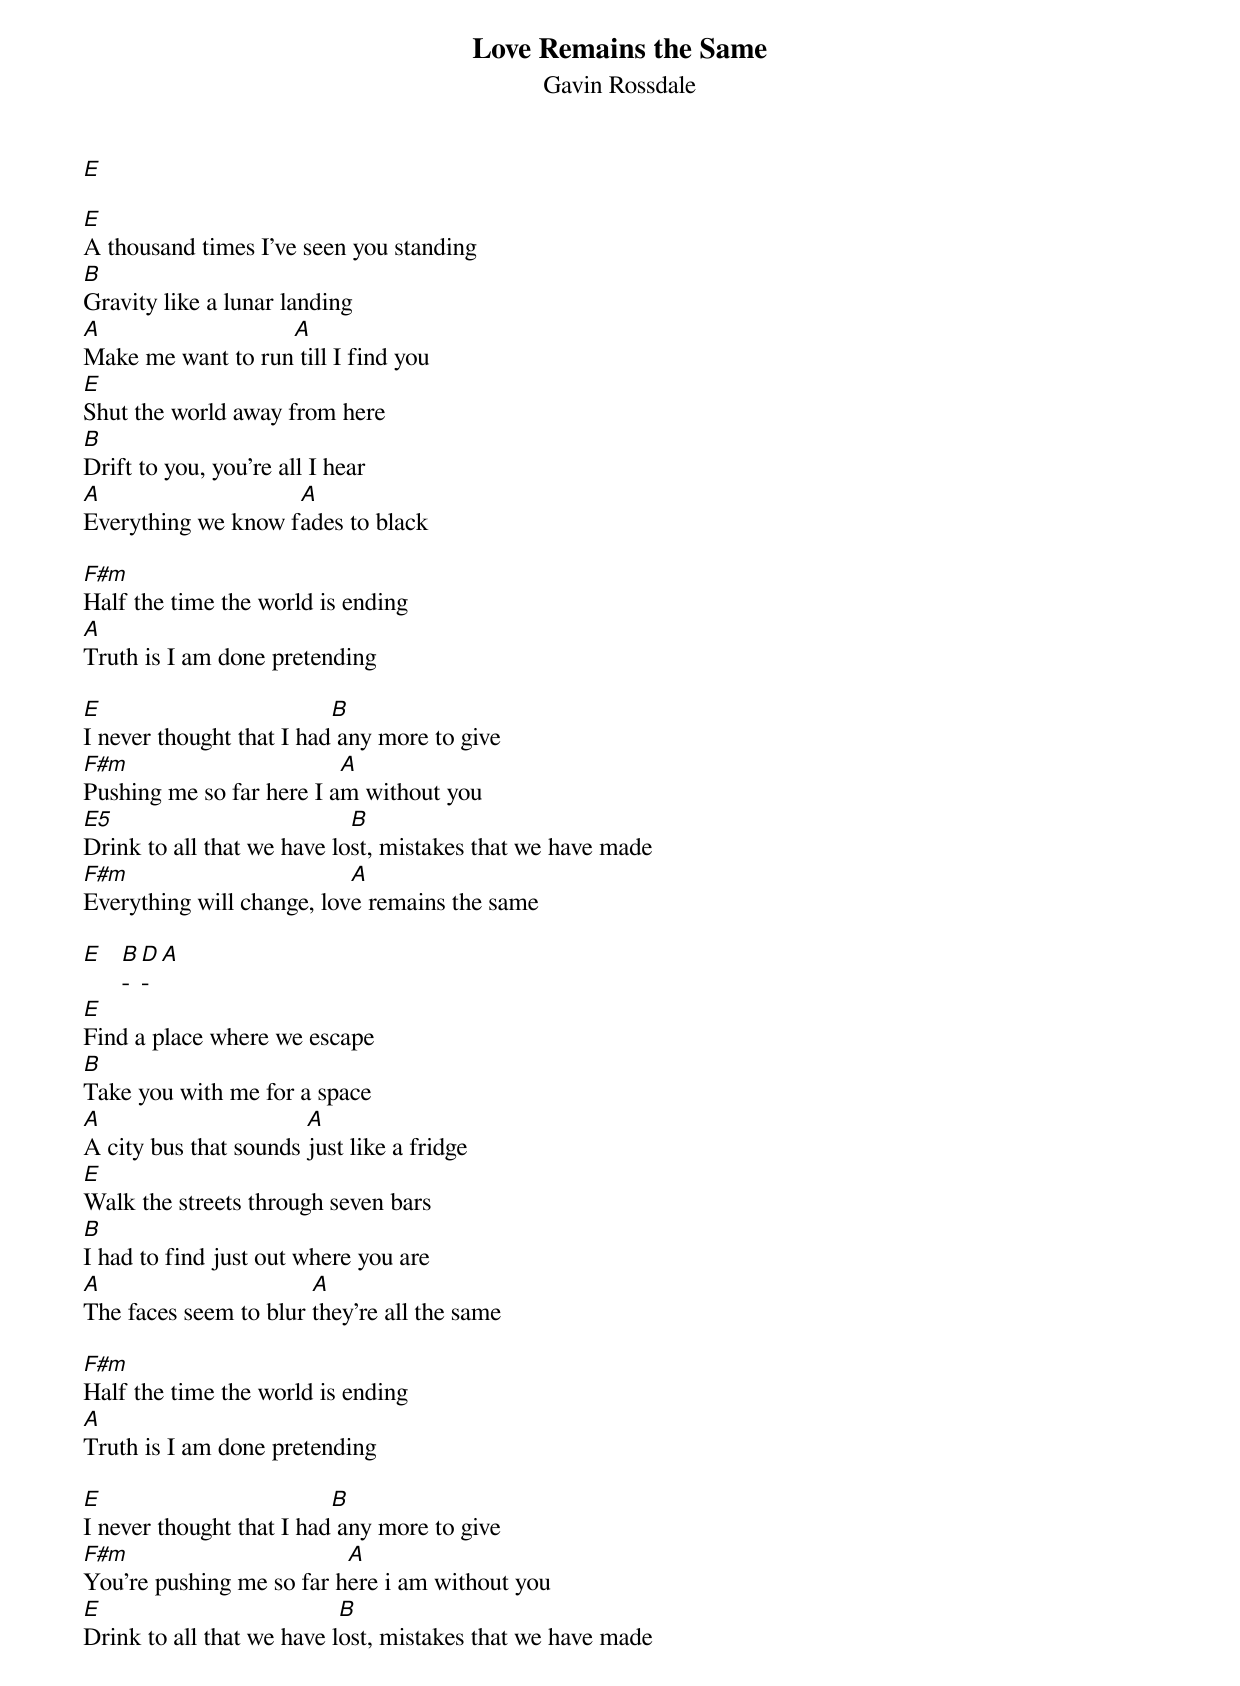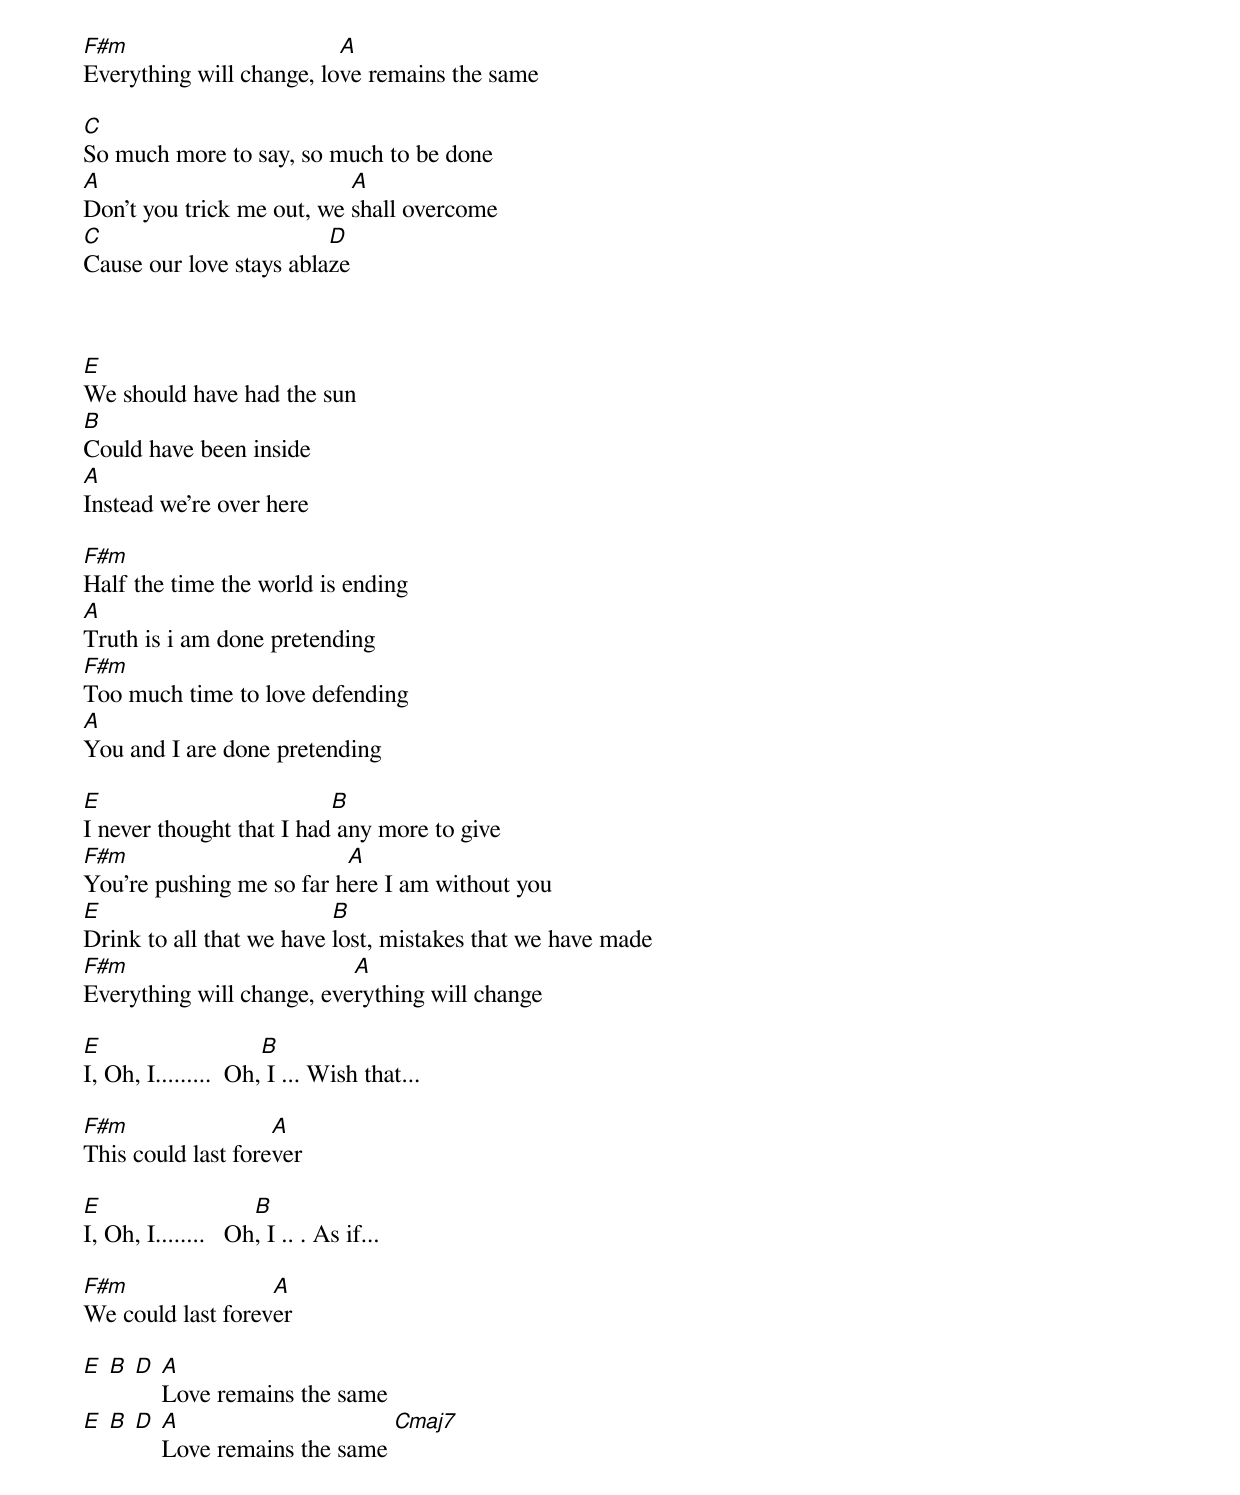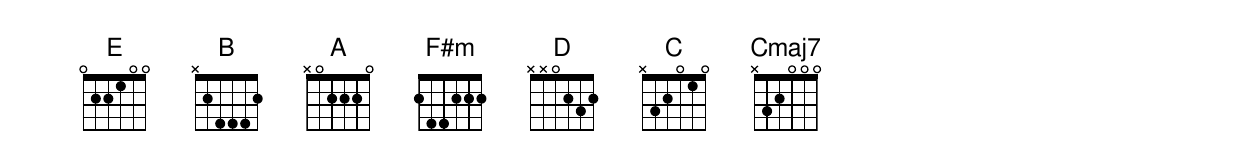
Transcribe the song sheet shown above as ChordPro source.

{title: Love Remains the Same}
{subtitle: Gavin Rossdale}

[E]

[E]A thousand times I've seen you standing
[B]Gravity like a lunar landing
[A]Make me want to run[A] till I find you
[E]Shut the world away from here
[B]Drift to you, you're all I hear
[A]Everything we know f[A]ades to black

[F#m]Half the time the world is ending
[A]Truth is I am done pretending

[E]I never thought that I had[B] any more to give
[F#m]Pushing me so far here I a[A]m without you
[E5]Drink to all that we have lo[B]st, mistakes that we have made
[F#m]Everything will change, lov[A]e remains the same

[E]   [B]-[D]-[A]
[E]Find a place where we escape
[B]Take you with me for a space
[A]A city bus that sounds [A]just like a fridge
[E]Walk the streets through seven bars
[B]I had to find just out where you are
[A]The faces seem to blur [A]they're all the same

[F#m]Half the time the world is ending
[A]Truth is I am done pretending

[E]I never thought that I had[B] any more to give
[F#m]You're pushing me so far h[A]ere i am without you
[E]Drink to all that we have l[B]ost, mistakes that we have made
[F#m]Everything will change, lo[A]ve remains the same

[C]So much more to say, so much to be done
[A]Don't you trick me out, we [A]shall overcome
[C]Cause our love stays abla[D]ze



[E]We should have had the sun
[B]Could have been inside
[A]Instead we're over here

[F#m]Half the time the world is ending
[A]Truth is i am done pretending
[F#m]Too much time to love defending
[A]You and I are done pretending

[E]I never thought that I had[B] any more to give
[F#m]You're pushing me so far h[A]ere I am without you
[E]Drink to all that we have [B]lost, mistakes that we have made
[F#m]Everything will change, eve[A]rything will change

[E]I, Oh, I.........  Oh,[B] I ... Wish that...

[F#m]This could last fore[A]ver

[E]I, Oh, I........   Oh[B], I .. . As if...

[F#m]We could last forev[A]er

[E] [B] [D] [A]Love remains the same
[E] [B] [D] [A]Love remains the same [Cmaj7]
